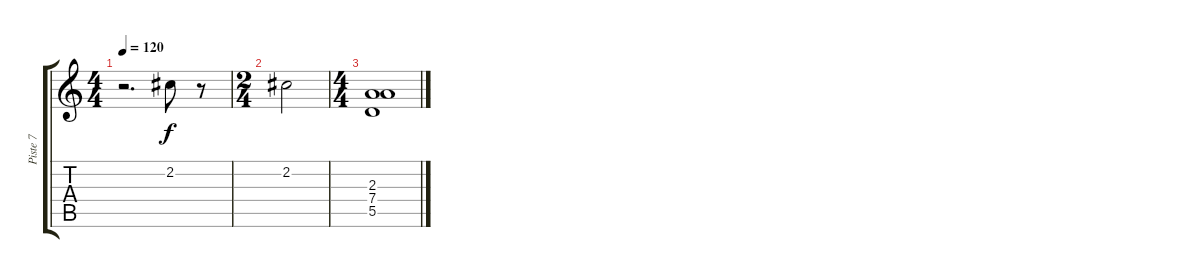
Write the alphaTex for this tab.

\track ("Piste 7" "Piste 7") {instrument acousticguitarnylon}
\staff {score tabs}
\tuning (E4 B3 G3 D3 A2 E2) {hide}
\ts (4 4)
\tempo 120
\clef g2
\ks c
r.2{d dy f} 2.2.8 r.8 |
\ts (2 4)
2.2.2 |
\ts (4 4)
(2.3 7.4 5.5).1
